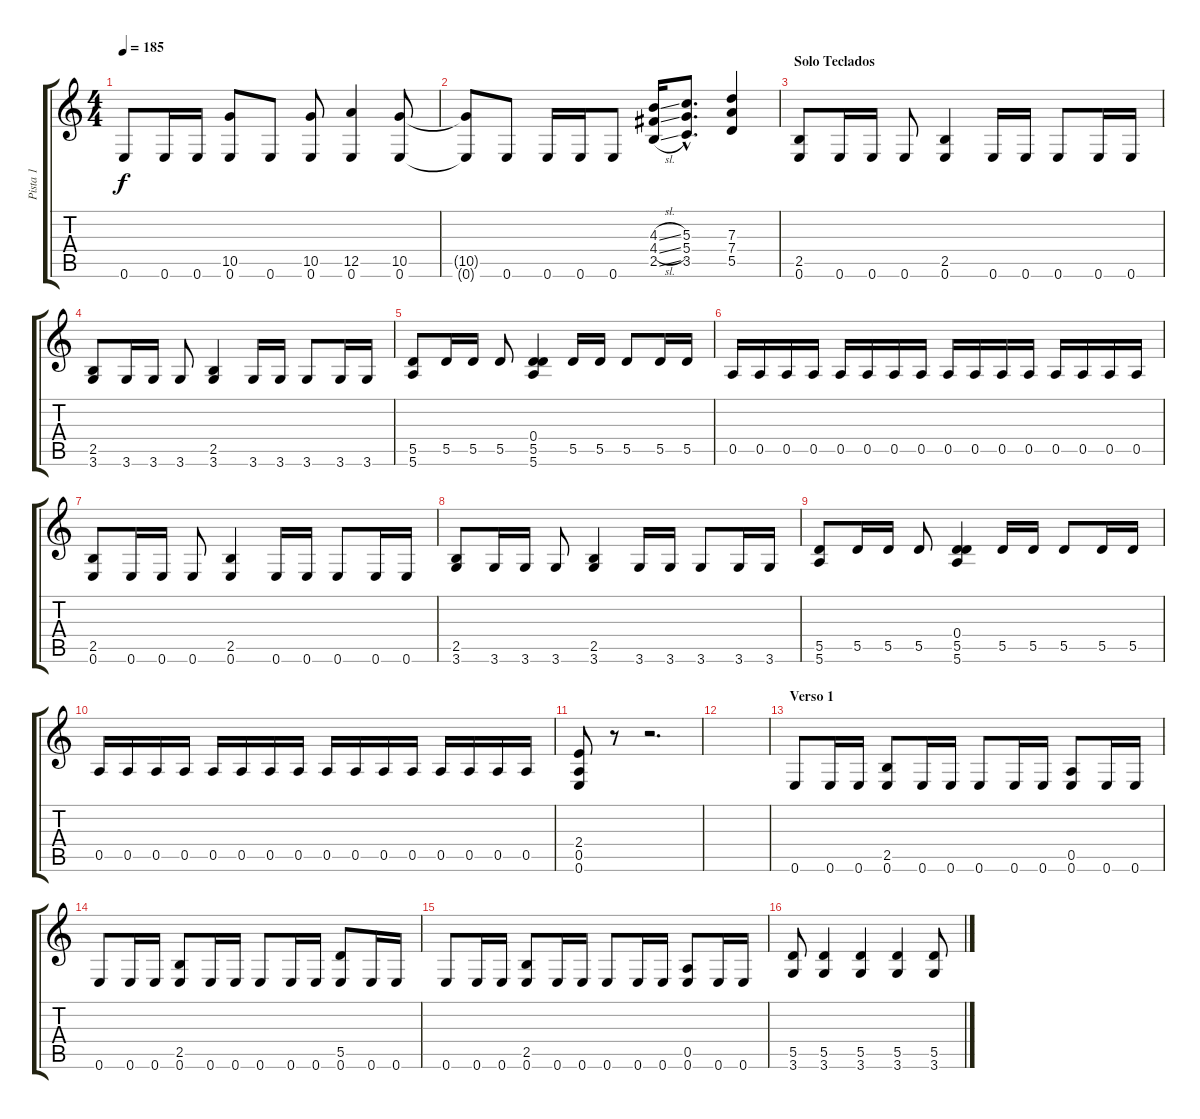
\track ("Pista 1" "Pista 1") {instrument distortionguitar}
\staff {score tabs}
\tuning (E4 B3 G3 D3 A2 E2) {hide}
\ts (4 4)
\tempo 185
\clef g2
\ks c
0.6.8{dy f} 0.6.16 0.6.16 (10.5 0.6).8 0.6.8 (10.5 0.6).8 (12.5 0.6).4 (10.5 0.6).8 |
(10.5{t} 0.6{t}).8 0.6.8 0.6.16 0.6.16 0.6.8 (4.3{sl} 4.4{sl} 2.5{sl}).16 (5.3{hac} 5.4{hac} 3.5{hac}).8{d} (7.3 7.4 5.5).4 |
\section ("" "Solo Teclados")
(2.5 0.6).8 0.6.16 0.6.16 0.6.8 (2.5 0.6).4 0.6.16 0.6.16 0.6.8 0.6.16 0.6.16 |
(2.5 3.6).8 3.6.16 3.6.16 3.6.8 (2.5 3.6).4 3.6.16 3.6.16 3.6.8 3.6.16 3.6.16 |
(5.5 5.6).8 5.5.16 5.5.16 5.5.8 (0.4 5.5 5.6).4 5.5.16 5.5.16 5.5.8 5.5.16 5.5.16 |
0.5.16 0.5.16 0.5.16 0.5.16 0.5.16 0.5.16 0.5.16 0.5.16 0.5.16 0.5.16 0.5.16 0.5.16 0.5.16 0.5.16 0.5.16 0.5.16 |
(2.5 0.6).8 0.6.16 0.6.16 0.6.8 (2.5 0.6).4 0.6.16 0.6.16 0.6.8 0.6.16 0.6.16 |
(2.5 3.6).8 3.6.16 3.6.16 3.6.8 (2.5 3.6).4 3.6.16 3.6.16 3.6.8 3.6.16 3.6.16 |
(5.5 5.6).8 5.5.16 5.5.16 5.5.8 (0.4 5.5 5.6).4 5.5.16 5.5.16 5.5.8 5.5.16 5.5.16 |
0.5.16 0.5.16 0.5.16 0.5.16 0.5.16 0.5.16 0.5.16 0.5.16 0.5.16 0.5.16 0.5.16 0.5.16 0.5.16 0.5.16 0.5.16 0.5.16 |
(2.4 0.5 0.6).8 r.8 r.2{d} |
|
\section ("" "Verso 1")
0.6.8 0.6.16 0.6.16 (2.5 0.6).8 0.6.16 0.6.16 0.6.8 0.6.16 0.6.16 (0.5 0.6).8 0.6.16 0.6.16 |
0.6.8 0.6.16 0.6.16 (2.5 0.6).8 0.6.16 0.6.16 0.6.8 0.6.16 0.6.16 (5.5 0.6).8 0.6.16 0.6.16 |
0.6.8 0.6.16 0.6.16 (2.5 0.6).8 0.6.16 0.6.16 0.6.8 0.6.16 0.6.16 (0.5 0.6).8 0.6.16 0.6.16 |
(5.5 3.6).8 (5.5 3.6).4 (5.5 3.6).4 (5.5 3.6).4 (5.5 3.6).8
